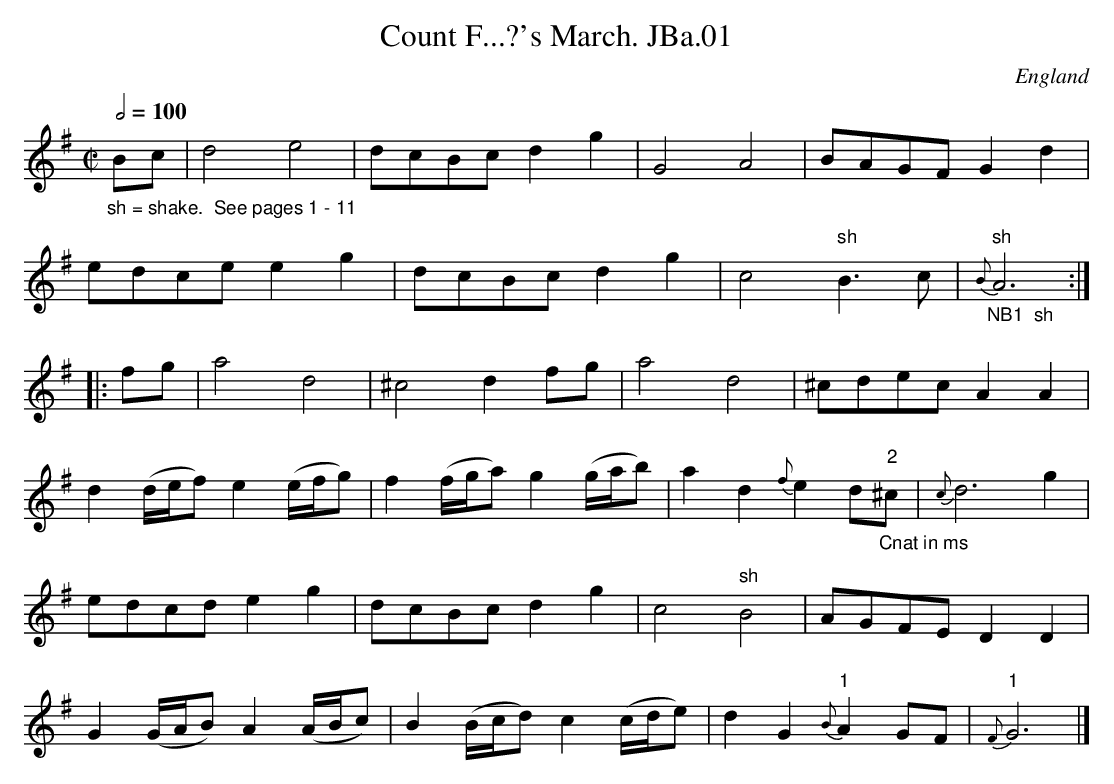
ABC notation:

X:1
T:Count F...?'s March. JBa.01
L:1/4
M:C|
O:England
Q:1/2=100
K:G Major
"_sh = shake.  See pages 1 - 11"\
B/c/ | d2e2 | d/c/B/c/ dg | G2A2 | B/A/G/F/ Gd |!
e/d/c/e/ eg | d/c/B/c/dg |c2 "sh"B>c | "_NB1  sh"{B}"sh"A3 :|!
|:f/g/ | a2d2 | ^c2 d f/g/ |a2d2 |^c/d/e/c/ AA |!
d (d/4e/4f/) e (e/4f/4g/) |\
f (f/4g/4a/) g (g/4a/4b/) | ad{f}e d/"_Cnat in ms""2"^c/ | {c}d3g |!
e/d/c/d/  eg | d/c/B/c/ dg | c2"sh"B2 | A/G/F/E/ DD |!
G (G/4A/4B/) A (A/4B/4c/) | B (B/4c/4d/) c (c/4d/4e/) |\
dG"1"{B}A G/F/ | "1"{F}G3 |]
